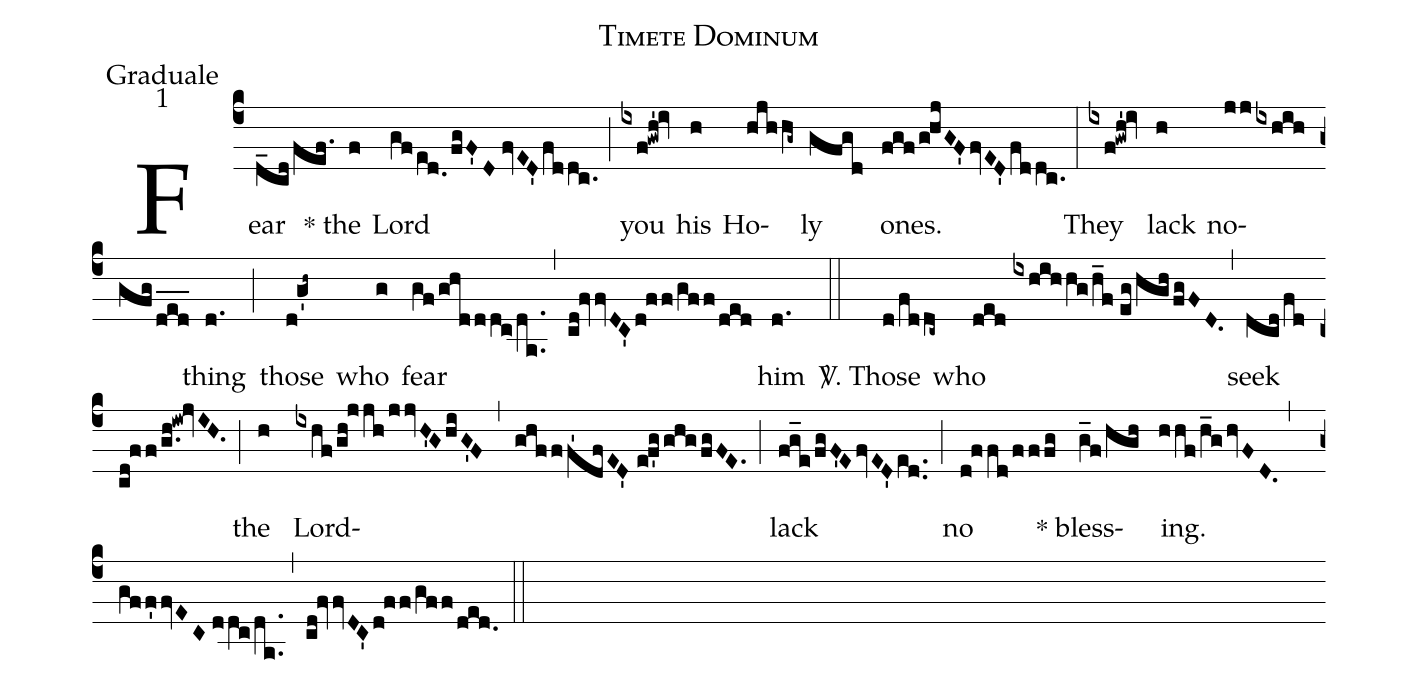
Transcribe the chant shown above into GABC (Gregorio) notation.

name:Timete Dominum;
office-part:Graduale;
mode:1;
%%
(c4) Fear(d_cdfef.) * the(f) Lord(gfed.0/fgF'D//fvED'fddc.) (;) you(ixf!gwh'!iv) his(h) Ho(hjhhg~)ly(gfgd) ones.(fgf/g!hjGF'fvED'fddc.) (:) They(ixf!gwh'!iv) lack(h) no(jjixhihgfg/d_e_d_)thing(d.) (;) those(d!g'h~) who(g) fear(gf/ghdddc/da..) (,) (cd!fvvDC'd!ff/gff/ded) him(d.) (::) <sp>V/</sp>. Those(d/fddc~) who(ded//ixhihhg/h_f//eg/hgh/fgFD.) (,) seek(dcd/fdcd!ff/g.h!iw!jvIH.) (;) the (h) Lord(ixhf/gh!jjh/jjvH'GhiG'F)(,)(ghfff'1dfED'//ef'gghgfgFE.) (;) lack(fg_e/fgF'EfvED'ed..) (;) no(d!ffd/fffg) * bless(g_f/hgh)ing.(hhf/h_ghvFD.) (,) (gff'fvEC//dd[ull:1]c/da..) (,) (cd!fvvDC'd!ff/gff/ded.) (::)
